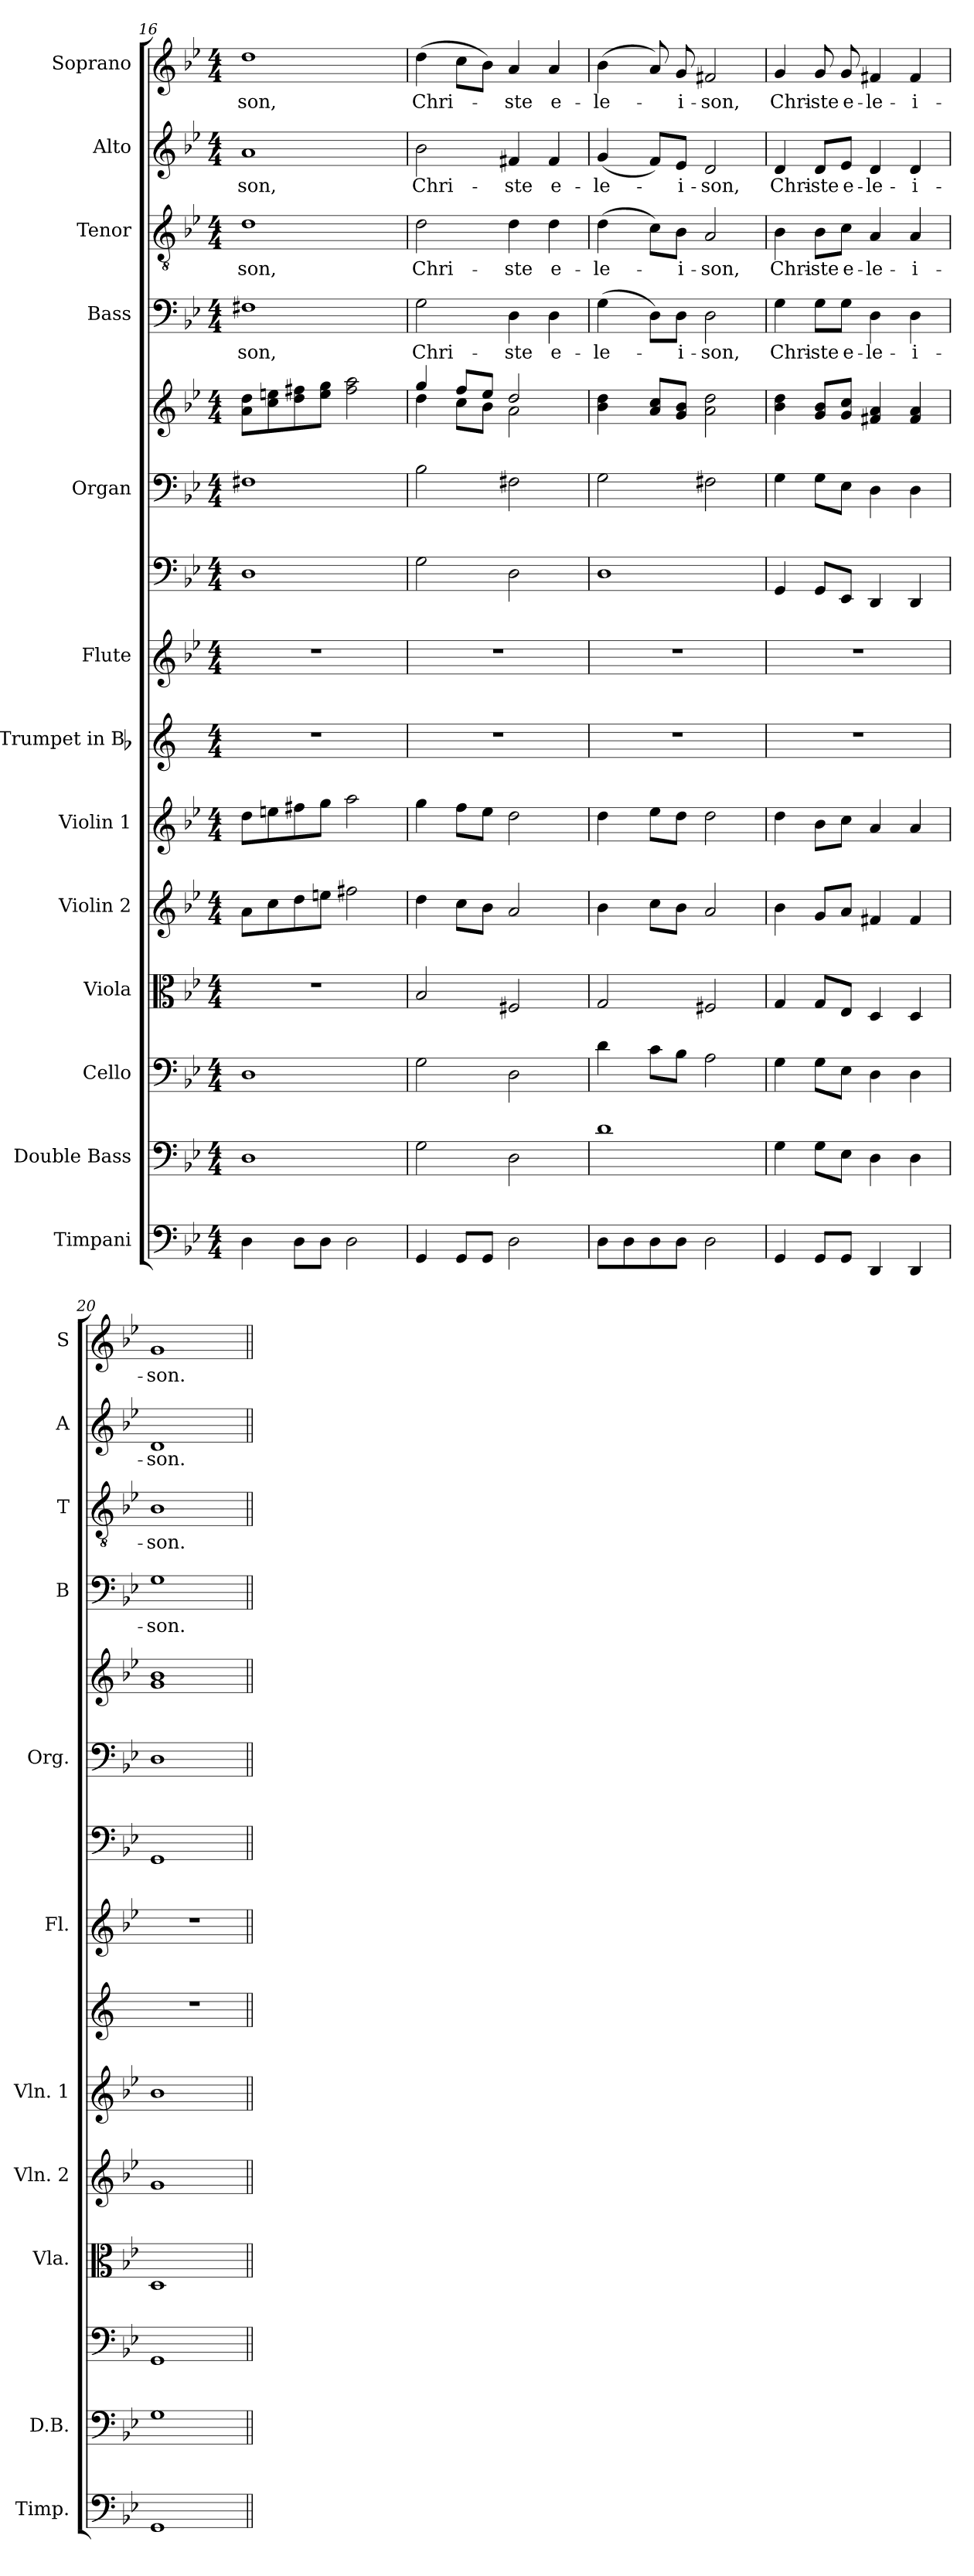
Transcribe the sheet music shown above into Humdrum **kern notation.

**kern	**kern	**kern	**kern	**kern	**kern	**kern	**kern	**kern	**kern	**kern	**kern	**text	**kern	**text	**kern	**text	**kern	**text
*part14	*part13	*part12	*part11	*part10	*part9	*part8	*part7	*part6	*part5	*part5	*part4	*part4	*part3	*part3	*part2	*part2	*part1	*part1
*staff15	*staff14	*staff13	*staff12	*staff11	*staff10	*staff9	*staff8	*staff7	*staff6	*staff5	*staff4	*staff4	*staff3	*staff3	*staff2	*staff2	*staff1	*staff1
*I"Timpani	*I"Double Bass	*I"Cello	*I"Viola	*I"Violin 2	*I"Violin 1	*I"Trumpet in Bb	*I"Flute	*	*I"Organ	*	*I"Bass	*	*I"Tenor	*	*I"Alto	*	*I"Soprano	*
*I'Timp.	*I'D.B.	*	*I'Vla.	*I'Vln. 2	*I'Vln. 1	*	*I'Fl.	*	*I'Org.	*	*I'B	*	*I'T	*	*I'A	*	*I'S	*
*clefF4	*clefF4	*clefF4	*clefC3	*clefG2	*clefG2	*clefG2	*clefG2	*clefF4	*clefF4	*clefG2	*clefF4	*	*clefGv2	*	*clefG2	*	*clefG2	*
*	*ITrd7c12	*	*	*	*	*ITrd1c2	*	*	*	*	*	*	*	*	*	*	*	*
*k[b-e-]	*k[b-e-]	*k[b-e-]	*k[b-e-]	*k[b-e-]	*k[b-e-]	*k[b-e-]	*k[b-e-]	*k[b-e-]	*k[b-e-]	*k[b-e-]	*k[b-e-]	*	*k[b-e-]	*	*k[b-e-]	*	*k[b-e-]	*
*g:	*g:	*g:	*g:	*g:	*g:	*g:	*g:	*g:	*g:	*g:	*g:	*	*g:	*	*g:	*	*g:	*
*M4/4	*M4/4	*M4/4	*M4/4	*M4/4	*M4/4	*M4/4	*M4/4	*M4/4	*M4/4	*M4/4	*M4/4	*	*M4/4	*	*M4/4	*	*M4/4	*
=16	=16	=16	=16	=16	=16	=16	=16	=16	=16	=16	=16	=16	=16	=16	=16	=16	=16	=16
!	!	!	!	!	!	!	!	!	!	!	!	!LO:LY:b	!	!LO:LY:b	!	!LO:LY:b	!	!LO:LY:b
4D\	1DD	1D	1r	8a\L	8dd\L	1r	1r	1D	1F#X	8a\ 8dd\L	1F#X	-son,	1d	-son,	1a	-son,	1dd	-son,
.	.	.	.	8cc\	8een\	.	.	.	.	8cc\ 8een\	.	.	.	.	.	.	.	.
8D\L	.	.	.	8dd\	8ff#X\	.	.	.	.	8dd\ 8ff#X\	.	.	.	.	.	.	.	.
8D\J	.	.	.	8een\J	8gg\J	.	.	.	.	8ee\ 8gg\J	.	.	.	.	.	.	.	.
2D\	.	.	.	2ff#X\	2aa\	.	.	.	.	2ff#\ 2aa\	.	.	.	.	.	.	.	.
=17	=17	=17	=17	=17	=17	=17	=17	=17	=17	=17	=17	=17	=17	=17	=17	=17	=17	=17
*	*	*	*	*	*	*	*	*	*	*^	*	*	*	*	*	*	*	*
!	!	!	!	!	!	!	!	!	!	!	!	!	!LO:LY:b	!	!LO:LY:b	!	!LO:LY:b	!	!LO:LY:b
4GG/	2GG\	2G\	2B-/	4dd\	4gg\	1r	1r	2G\	2B-\	4gg/	4dd\	2G\	Chri-	2d\	Chri-	2b-\	Chri-	(>4dd\	Chri-
8GG/L	.	.	.	8cc\L	8ff\L	.	.	.	.	8ff/L	8cc\L	.	.	.	.	.	.	8cc\L	.
8GG/J	.	.	.	8b-\J	8ee-\J	.	.	.	.	8ee-/J	8b-\J	.	.	.	.	.	.	8b-\J)	.
!	!	!	!	!	!	!	!	!	!	!	!	!	!LO:LY:b	!	!LO:LY:b	!	!LO:LY:b	!	!LO:LY:b
2D\	2DD\	2D\	2F#X/	2a/	2dd\	.	.	2D\	2F#X\	2dd/	2a\	4D\	-ste	4d\	-ste	4f#X/	-ste	4a/	-ste
!	!	!	!	!	!	!	!	!	!	!	!	!	!LO:LY:b	!	!LO:LY:b	!	!LO:LY:b	!	!LO:LY:b
.	.	.	.	.	.	.	.	.	.	.	.	4D\	e-	4d\	e-	4f#/	e-	4a/	e-
*	*	*	*	*	*	*	*	*	*	*v	*v	*	*	*	*	*	*	*	*
=18	=18	=18	=18	=18	=18	=18	=18	=18	=18	=18	=18	=18	=18	=18	=18	=18	=18	=18
!	!	!	!	!	!	!	!	!	!	!	!	!LO:LY:b	!	!LO:LY:b	!	!LO:LY:b	!	!LO:LY:b
8D\L	1D	4d\	2G/	4b-\	4dd\	1r	1r	1D	2G\	4b-\ 4dd\	(>4G\	-le-	(>4d\	-le-	(<4g/	-le-	(>4b-\	-le-
8D\	.	.	.	.	.	.	.	.	.	.	.	.	.	.	.	.	.	.
8D\	.	8c\L	.	8cc\L	8ee-\L	.	.	.	.	8a/ 8cc/L	8D\L)	.	8c\L)	.	8f/L)	.	8a/)	.
!	!	!	!	!	!	!	!	!	!	!	!	!LO:LY:b	!	!LO:LY:b	!	!LO:LY:b	!	!LO:LY:b
8D\J	.	8B-\J	.	8b-\J	8dd\J	.	.	.	.	8g/ 8b-/J	8D\J	-i-	8B-\J	-i-	8e-/J	-i-	8g/	-i-
!	!	!	!	!	!	!	!	!	!	!	!	!LO:LY:b	!	!LO:LY:b	!	!LO:LY:b	!	!LO:LY:b
2D\	.	2A\	2F#X/	2a/	2dd\	.	.	.	2F#X\	2a\ 2dd\	2D\	-son,	2A/	-son,	2d/	-son,	2f#X/	-son,
=19	=19	=19	=19	=19	=19	=19	=19	=19	=19	=19	=19	=19	=19	=19	=19	=19	=19	=19
!	!	!	!	!	!	!	!	!	!	!	!	!LO:LY:b	!	!LO:LY:b	!	!LO:LY:b	!	!LO:LY:b
4GG/	4GG\	4G\	4G/	4b-\	4dd\	1r	1r	4GG/	4G\	4b-\ 4dd\	4G\	Chri-	4B-\	Chri-	4d/	Chri-	4g/	Chri-
!	!	!	!	!	!	!	!	!	!	!	!	!LO:LY:b	!	!LO:LY:b	!	!LO:LY:b	!	!LO:LY:b
8GG/L	8GG\L	8G\L	8G/L	8g/L	8b-\L	.	.	8GG/L	8G\L	8g/ 8b-/L	8G\L	-ste	8B-\L	-ste	8d/L	-ste	8g/	-ste
!	!	!	!	!	!	!	!	!	!	!	!	!LO:LY:b	!	!LO:LY:b	!	!LO:LY:b	!	!LO:LY:b
8GG/J	8EE-\J	8E-\J	8E-/J	8a/J	8cc\J	.	.	8EE-/J	8E-\J	8g/ 8cc/J	8G\J	e-	8c\J	e-	8e-/J	e-	8g/	e-
!	!	!	!	!	!	!	!	!	!	!	!	!LO:LY:b	!	!LO:LY:b	!	!LO:LY:b	!	!LO:LY:b
4DD/	4DD\	4D\	4D/	4f#X/	4a/	.	.	4DD/	4D\	4f#X/ 4a/	4D\	-le-	4A/	-le-	4d/	-le-	4f#X/	-le-
!	!	!	!	!	!	!	!	!	!	!	!	!LO:LY:b	!	!LO:LY:b	!	!LO:LY:b	!	!LO:LY:b
4DD/	4DD\	4D\	4D/	4f#/	4a/	.	.	4DD/	4D\	4f#/ 4a/	4D\	-i-	4A/	-i-	4d/	-i-	4f#/	-i-
=20	=20	=20	=20	=20	=20	=20	=20	=20	=20	=20	=20	=20	=20	=20	=20	=20	=20	=20
!	!	!	!	!	!	!	!	!	!	!	!	!LO:LY:b	!	!LO:LY:b	!	!LO:LY:b	!	!LO:LY:b
1GG	1GG	1GG	1D	1g	1b-	1r	1r	1GG	1D	1g 1b-	1G	-son.	1B-	-son.	1d	-son.	1g	-son.
=||	=||	=||	=||	=||	=||	=||	=||	=||	=||	=||	=||	=||	=||	=||	=||	=||	=||	=||
*-	*-	*-	*-	*-	*-	*-	*-	*-	*-	*-	*-	*-	*-	*-	*-	*-	*-	*-
